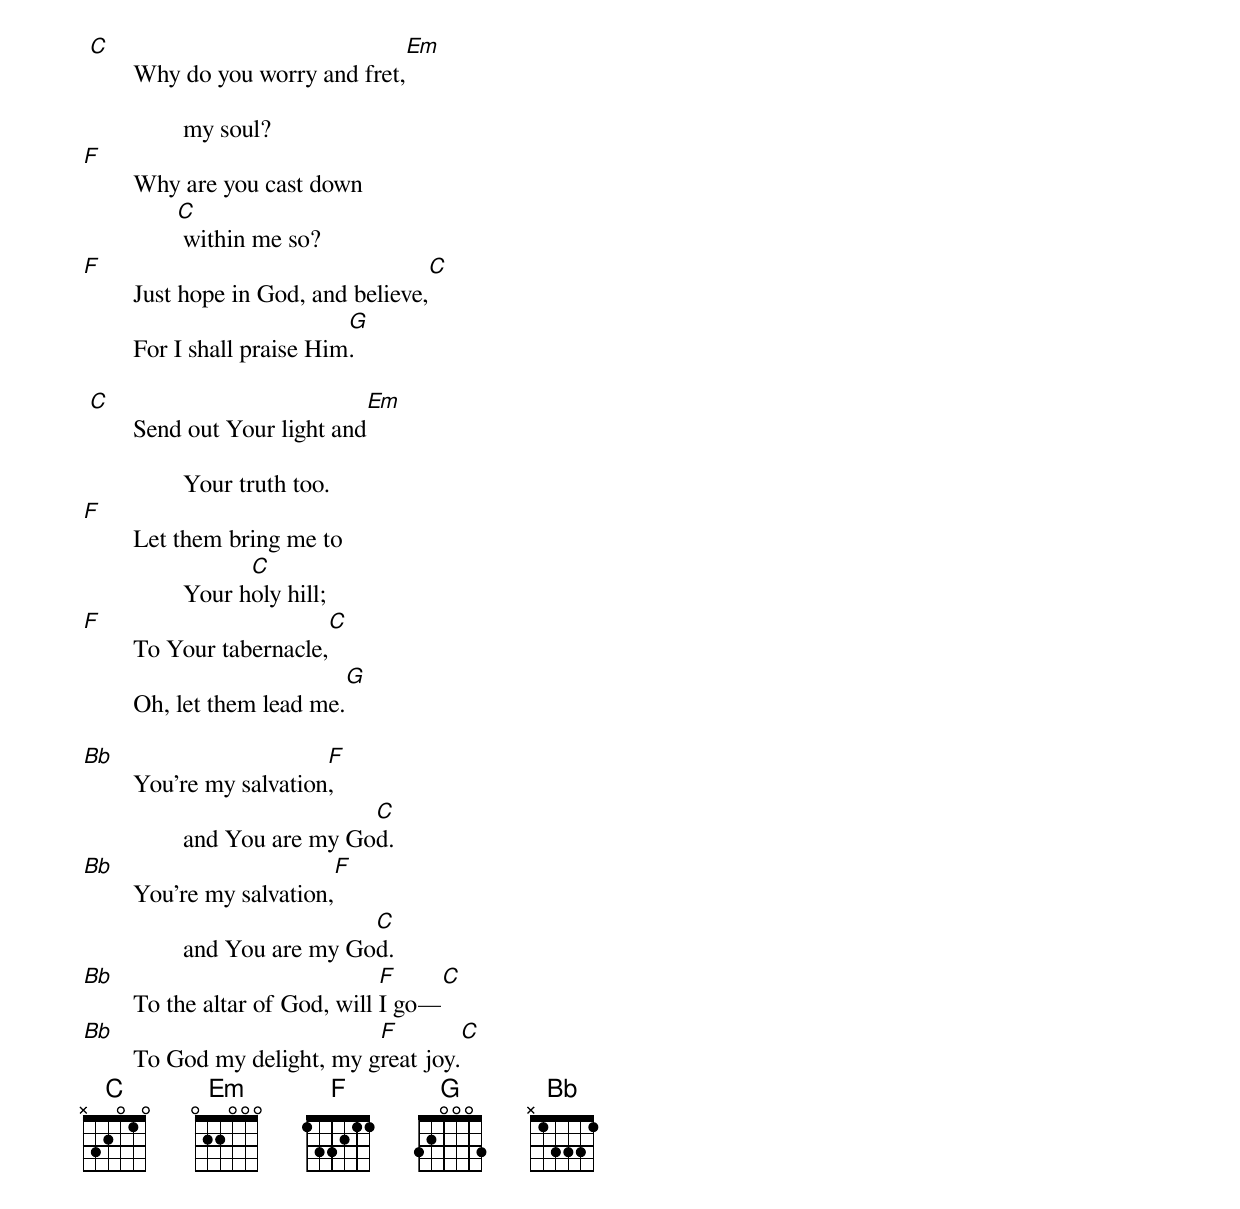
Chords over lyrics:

 C                                     Em
	Why do you worry and fret,

		my soul?
F
	Why are you cast down
               C
		within me so?
F                                                     C
	Just hope in God, and believe,
                              G
	For I shall praise Him.

 C                                        Em
	Send out Your light and

		Your truth too.
F
	Let them bring me to
                      C
		Your holy hill;
F                                  C
	To Your tabernacle,
                                 G
	Oh, let them lead me.

Bb                         F
	You’re my salvation,
                                 C
		and You are my God.
Bb                              F
	You’re my salvation,
                                 C
		and You are my God.
Bb                                F                    C
	To the altar of God, will I go—
Bb                             F                            C
	To God my delight, my great joy.
